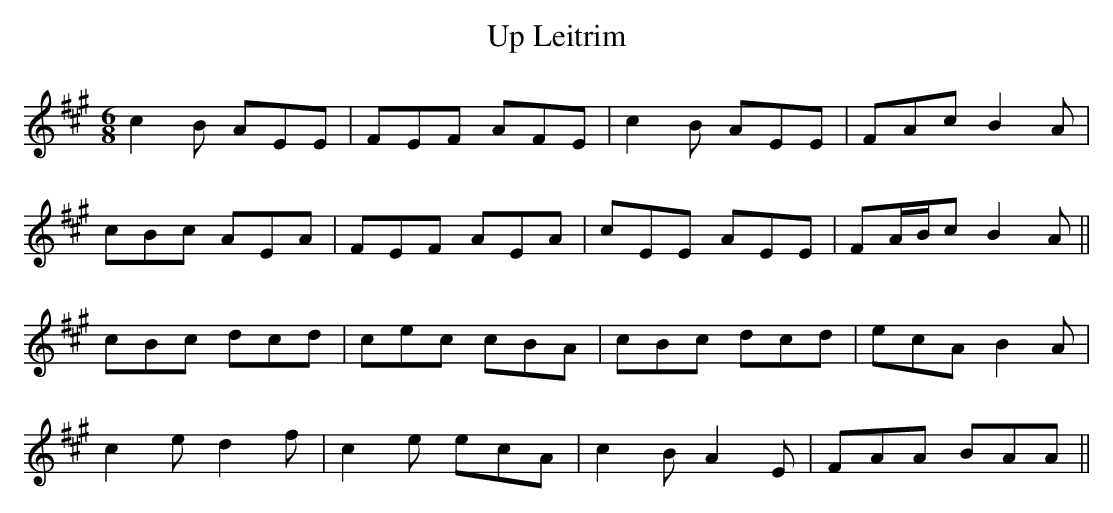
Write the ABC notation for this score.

X:1
T: Up Leitrim
M: 6/8
K: A Major
c2 B AEE | FEF AFE | c2 B AEE | FAc B2 A |
cBc AEA | FEF AEA | cEE AEE | FA/B/c B2 A ||
cBc dcd | cec cBA | cBc dcd | ecA B2 A |
c2 e d2 f | c2 e ecA | c2 B A2 E | FAA BAA ||
